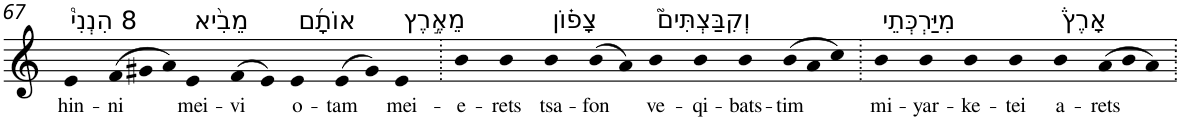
**kern	**text
*part1	*part1
*staff1	*staff1
*I"Piano	*
*I'Pno	*
!!LO:PB:g=z
*clefG2	*
*k[]	*
=67	=67
!LO:TX:a:t=8 הִנְנִי֩	!
!	!LO:LY:b
4e	hin-
*Xtuplet	*
!	!LO:LY:b
(>12f	-ni
12g#X	.
12a)	.
!LO:TX:a:t=מֵבִ֨יא	!
!	!LO:LY:b
4e	mei-
!	!LO:LY:b
(>8f	-vi
8e)	.
!LO:TX:a:t=אוֹתָ֜ם	!
!	!LO:LY:b
4e	o-
!	!LO:LY:b
(>8e	-tam
8g#)	.
!LO:TX:a:t=מֵאֶ֣רֶץ	!
!	!LO:LY:b
4e	mei-
=68.	=68.
!	!LO:LY:b
4b	-e-
!	!LO:LY:b
4b	-rets
!LO:TX:a:t=צָפ֗וֹן	!
!	!LO:LY:b
4b	tsa-
!	!LO:LY:b
(>8b	-fon
8a)	.
!LO:TX:a:t=וְקִבַּצְתִּים֮	!
!	!LO:LY:b
4b	ve-
!	!LO:LY:b
4b	-qi-
!	!LO:LY:b
4b	-bats-
!	!LO:LY:b
(>12b	-tim
12a	.
12cc)	.
=69.	=69.
!LO:TX:a:t=מִיַּרְכְּתֵי	!
!	!LO:LY:b
4b	mi-
!	!LO:LY:b
4b	-yar-
!	!LO:LY:b
4b	-ke-
!	!LO:LY:b
4b	-tei
!LO:TX:a:t=אָרֶץ֒	!
!	!LO:LY:b
4b	a-
!	!LO:LY:b
(>12a	-rets
12b	.
12a)	.
=.	=.
*-	*-
